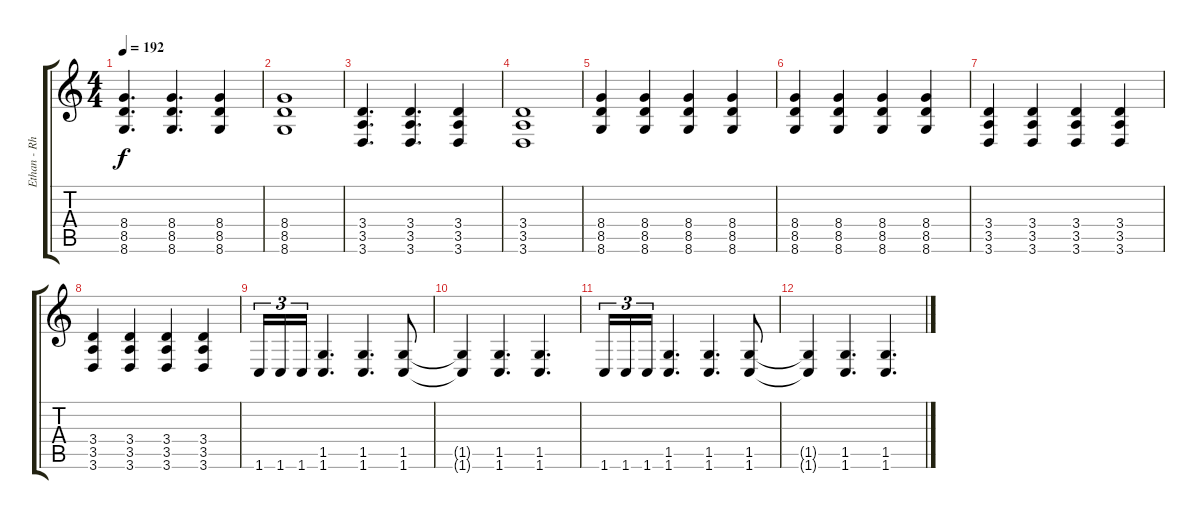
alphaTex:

\track ("Ethan - Rhythm" "Ethan - Rh") {instrument distortionguitar}
\staff {score tabs}
\tuning (Db4 Ab3 E3 B2 Gb2 B1) {hide}
\ts (4 4)
\tempo 192
\clef g2
\ks c
(8.4 8.5 8.6).4{d dy f} (8.4 8.5 8.6).4{d} (8.4 8.5 8.6).4 |
(8.4 8.5 8.6).1 |
(3.4 3.5 3.6).4{d} (3.4 3.5 3.6).4{d} (3.4 3.5 3.6).4 |
(3.4 3.5 3.6).1 |
(8.4 8.5 8.6).4 (8.4 8.5 8.6).4 (8.4 8.5 8.6).4 (8.4 8.5 8.6).4 |
(8.4 8.5 8.6).4 (8.4 8.5 8.6).4 (8.4 8.5 8.6).4 (8.4 8.5 8.6).4 |
(3.4 3.5 3.6).4 (3.4 3.5 3.6).4 (3.4 3.5 3.6).4 (3.4 3.5 3.6).4 |
(3.4 3.5 3.6).4 (3.4 3.5 3.6).4 (3.4 3.5 3.6).4 (3.4 3.5 3.6).4 |
1.6.16{tu (3 2)} 1.6.16{tu (3 2)} 1.6.16{tu (3 2)} (1.5 1.6).4{d} (1.5 1.6).4{d} (1.5 1.6).8 |
(1.5{t} 1.6{t}).4 (1.5 1.6).4{d} (1.5 1.6).4{d} |
1.6.16{tu (3 2)} 1.6.16{tu (3 2)} 1.6.16{tu (3 2)} (1.5 1.6).4{d} (1.5 1.6).4{d} (1.5 1.6).8 |
(1.5{t} 1.6{t}).4 (1.5 1.6).4{d} (1.5 1.6).4{d}
